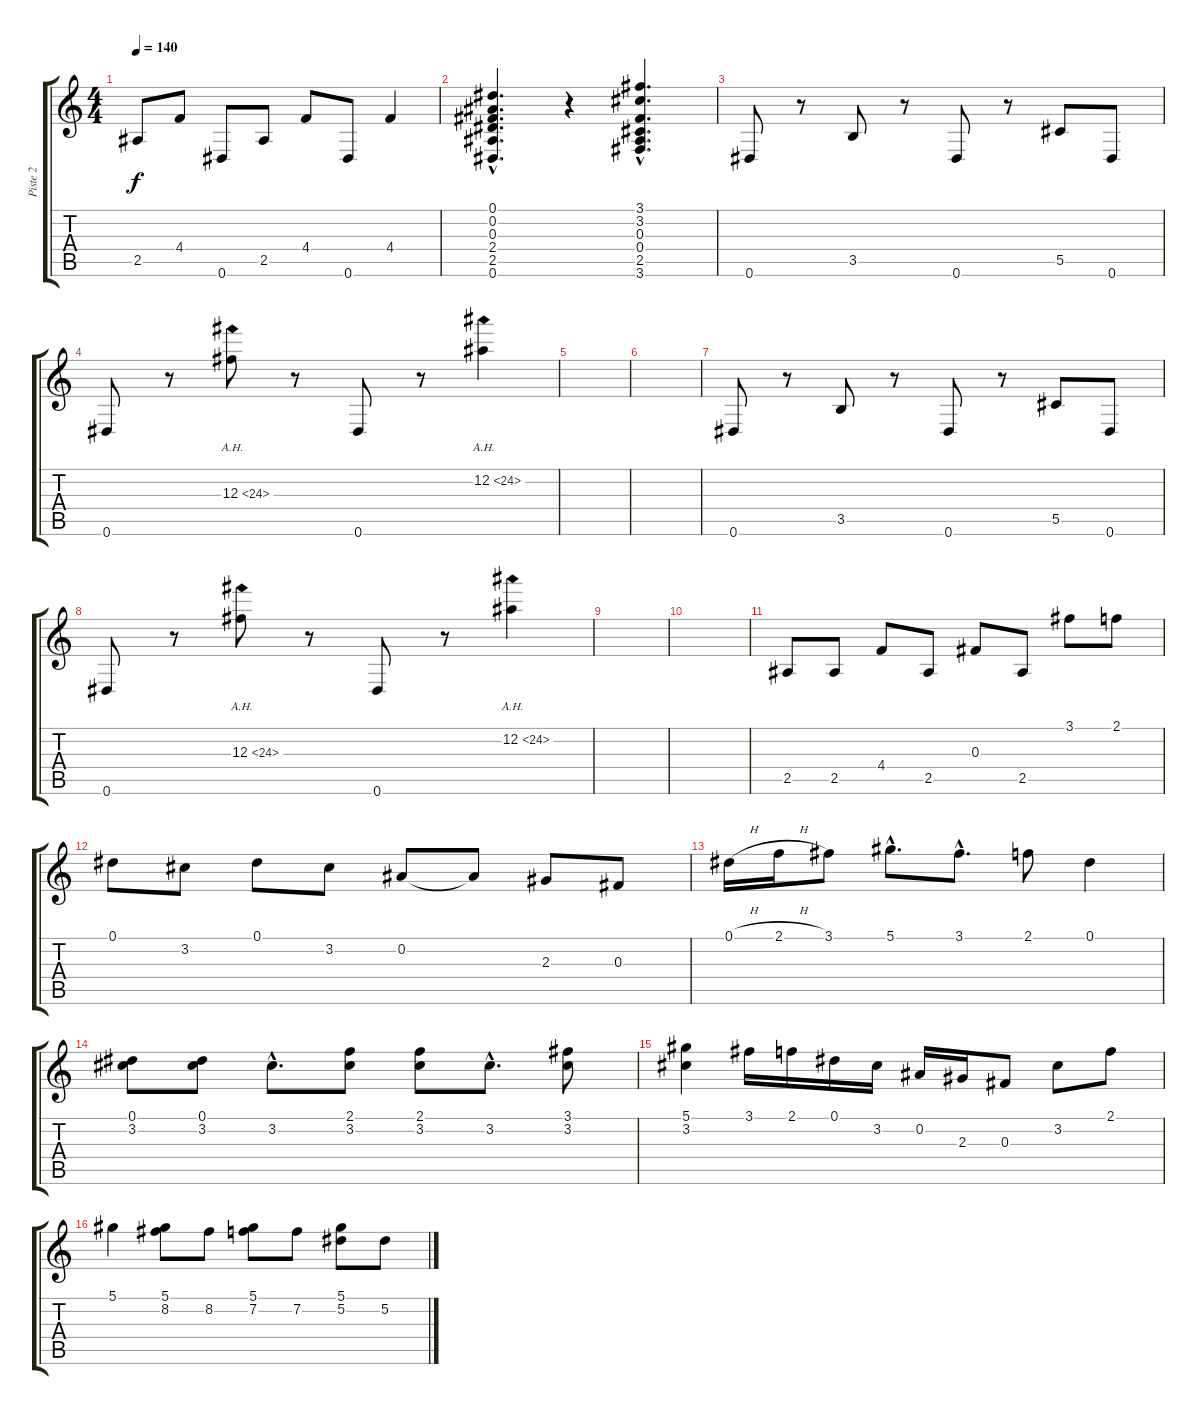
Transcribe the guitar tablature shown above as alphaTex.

\track ("Piste 2" "Piste 2") {instrument acousticguitarsteel}
\staff {score tabs}
\tuning (Eb4 Bb3 Gb3 Db3 Ab2 Eb2) {hide}
\ts (4 4)
\tempo 140
\clef g2
\ks c
2.5.8{dy f} 4.4.8 0.6.8 2.5.8 4.4.8 0.6.8 4.4.4 |
(0.1{hac} 0.2{hac} 0.3{hac} 2.4{hac} 2.5{hac} 0.6{hac}).4{d} r.4 (3.1{hac} 3.2{hac} 0.3{hac} 0.4{hac} 2.5{hac} 3.6{hac}).4{d} |
0.6.8 r.8 3.5.8 r.8 0.6.8 r.8 5.5.8 0.6.8 |
0.6.8 r.8 12.3{ah 12}.8 r.8 0.6.8 r.8 12.2{ah 12}.4 |
|
|
0.6.8 r.8 3.5.8 r.8 0.6.8 r.8 5.5.8 0.6.8 |
0.6.8 r.8 12.3{ah 12}.8 r.8 0.6.8 r.8 12.2{ah 12}.4 |
|
|
2.5.8 2.5.8 4.4.8 2.5.8 0.3.8 2.5.8 3.1.8 2.1.8 |
0.1.8 3.2.8 0.1.8 3.2.8 0.2.8 0.2{t}.8 2.3.8 0.3.8 |
0.1{h}.16 2.1{h}.16 3.1.8 5.1{hac}.8{d} 3.1{hac}.8{d} 2.1.8 0.1.4 |
(0.1 3.2).8 (0.1 3.2).8 3.2{hac}.8{d} (2.1 3.2).8 (2.1 3.2).8 3.2{hac}.8{d} (3.1 3.2).8 |
(5.1 3.2).4 3.1.16 2.1.16 0.1.16 3.2.16 0.2.16 2.3.16 0.3.8 3.2.8 2.1.8 |
5.1.4 (5.1 8.2).8 8.2.8 (5.1 7.2).8 7.2.8 (5.1 5.2).8 5.2.8
